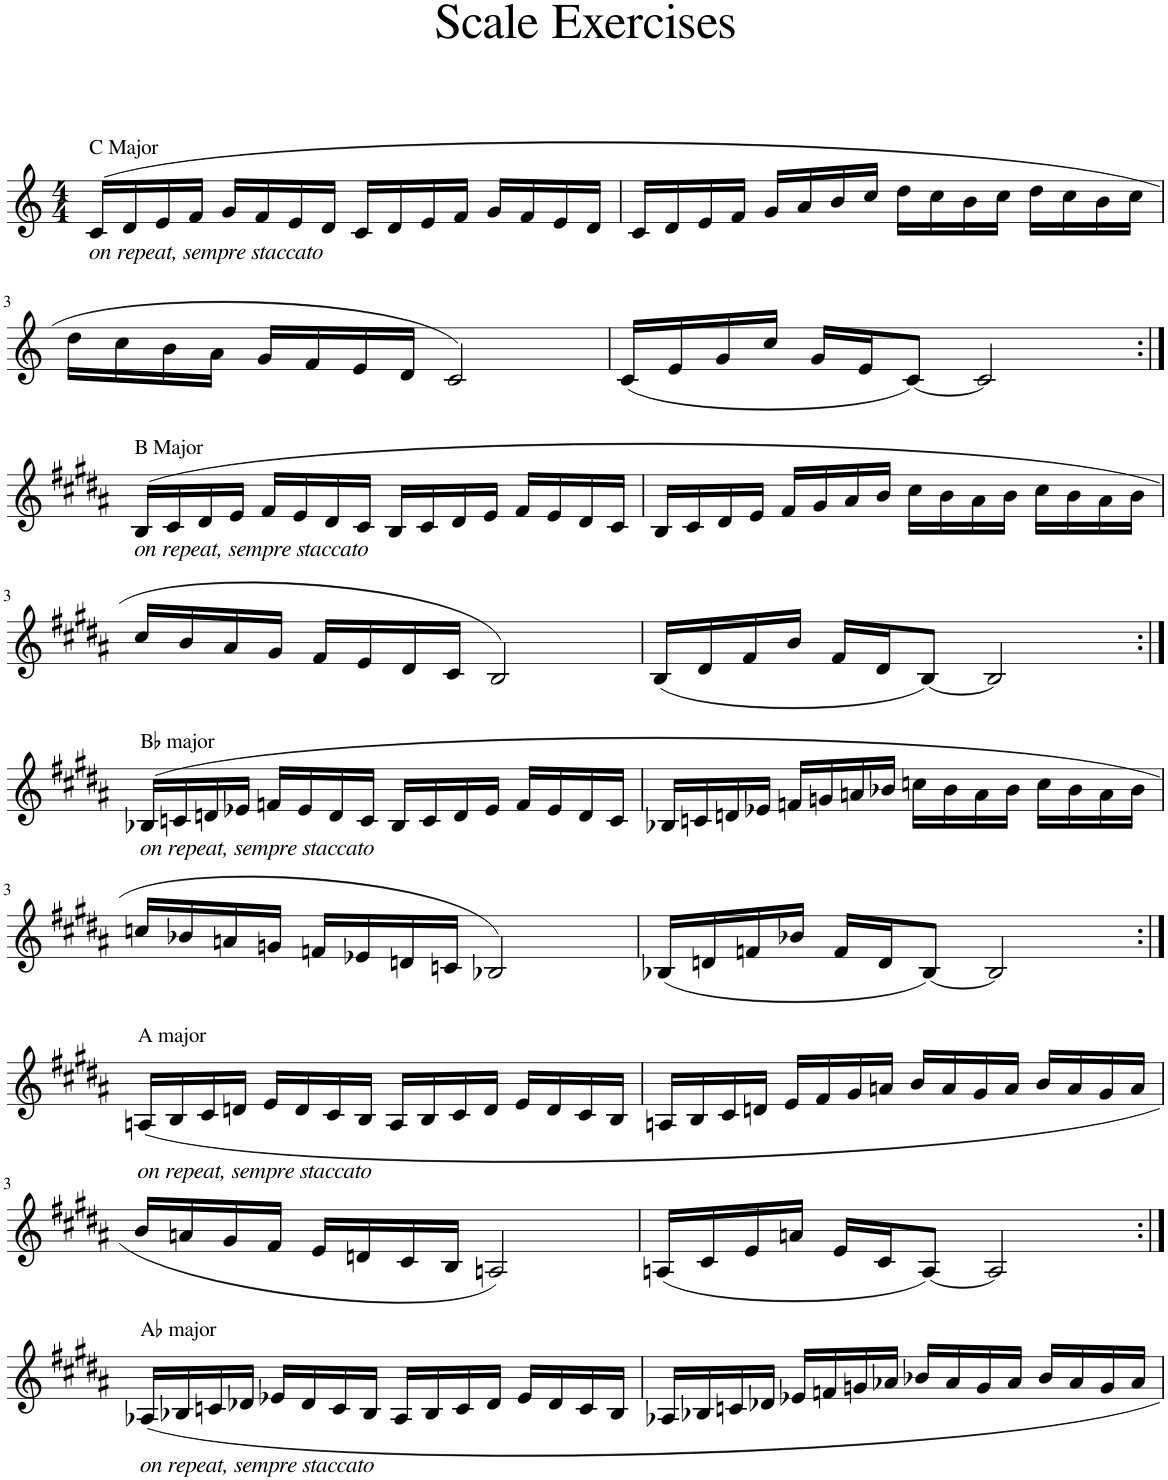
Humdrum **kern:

**kern
*part1
*staff1
*I"Piano
*I'Pno.
*clefG2
*k[]
*M4/4
=1
!LO:TX:a:t=C Major
!LO:TX:b:i:t=on repeat, sempre staccato
(16c/LL
16d/
16e/
16f/JJ
16g/LL
16f/
16e/
16d/JJ
16c/LL
16d/
16e/
16f/JJ
16g/LL
16f/
16e/
16d/JJ
=2
16c/LL
16d/
16e/
16f/JJ
16g/LL
16a/
16b/
16cc/JJ
16dd\LL
16cc\
16b\
16cc\JJ
16dd\LL
16cc\
16b\
16cc\JJ
!!LO:LB:g=z
=3
16dd\LL
16cc\
16b\
16a\JJ
16g/LL
16f/
16e/
16d/JJ
2c/)
=4
(16c/LL
16e/
16g/
16cc/JJ
16g/LL
16e/J
[8c/J)
2c/]
!!LO:LB:g=z
=1:|!
*k[f#c#g#d#a#]
!LO:TX:a:t=B Major
!LO:TX:b:i:t=on repeat, sempre staccato
(16B/LL
16c#/
16d#/
16e/JJ
16f#/LL
16e/
16d#/
16c#/JJ
16B/LL
16c#/
16d#/
16e/JJ
16f#/LL
16e/
16d#/
16c#/JJ
=2
16B/LL
16c#/
16d#/
16e/JJ
16f#/LL
16g#/
16a#/
16b/JJ
16cc#\LL
16b\
16a#\
16b\JJ
16cc#\LL
16b\
16a#\
16b\JJ
!!LO:LB:g=z
=3
16cc#/LL
16b/
16a#/
16g#/JJ
16f#/LL
16e/
16d#/
16c#/JJ
2B/)
=4
(16B/LL
16d#/
16f#/
16b/JJ
16f#/LL
16d#/J
[8B/J)
2B/]
!!LO:LB:g=z
=1:|!
!LO:TX:a:t=B♭ major
!LO:TX:b:i:t=on repeat, sempre staccato
(16B-X/LL
16cn/
16dn/
16e-X/JJ
16fn/LL
16e-/
16d/
16c/JJ
16B-/LL
16c/
16d/
16e-/JJ
16f/LL
16e-/
16d/
16c/JJ
=2
16B-X/LL
16cn/
16dn/
16e-X/JJ
16fn/LL
16gn/
16an/
16b-X/JJ
16ccn\LL
16b-\
16a\
16b-\JJ
16cc\LL
16b-\
16a\
16b-\JJ
!!LO:LB:g=z
=3
16ccn/LL
16b-X/
16an/
16gn/JJ
16fn/LL
16e-X/
16dn/
16cn/JJ
2B-X/)
=4
(16B-X/LL
16dn/
16fn/
16b-X/JJ
16f/LL
16d/J
[8B-/J)
2B-/]
!!LO:LB:g=z
=1:|!
!LO:TX:a:t=A major
!LO:TX:b:i:t=on repeat, sempre staccato
(16An/LL
16B/
16c#/
16dn/JJ
16e/LL
16d/
16c#/
16B/JJ
16A/LL
16B/
16c#/
16d/JJ
16e/LL
16d/
16c#/
16B/JJ
=2
16An/LL
16B/
16c#/
16dn/JJ
16e/LL
16f#/
16g#/
16an/JJ
16b/LL
16a/
16g#/
16a/JJ
16b/LL
16a/
16g#/
16a/JJ
!!LO:LB:g=z
=3
16b/LL
16an/
16g#/
16f#/JJ
16e/LL
16dn/
16c#/
16B/JJ
2An/)
=4
(16An/LL
16c#/
16e/
16an/JJ
16e/LL
16c#/J
[8A/J)
2A/]
!!LO:LB:g=z
=1:|!
!LO:TX:a:t=A♭ major
!LO:TX:b:i:t=on repeat, sempre staccato
16A-X/LL
16B-X/
16cn/
16d-X/JJ
16e-X/LL
16d-/
16c/
16B-/JJ
16A-/LL
16B-/
16c/
16d-/JJ
16e-/LL
16d-/
16c/
16B-/JJ
=2
16A-X/LL
16B-X/
16cn/
16d-X/JJ
16e-X/LL
16fn/
16gn/
16a-X/JJ
16b-X/LL
16a-/
16g/
16a-/JJ
16b-/LL
16a-/
16g/
16a-/JJ
=
*-
